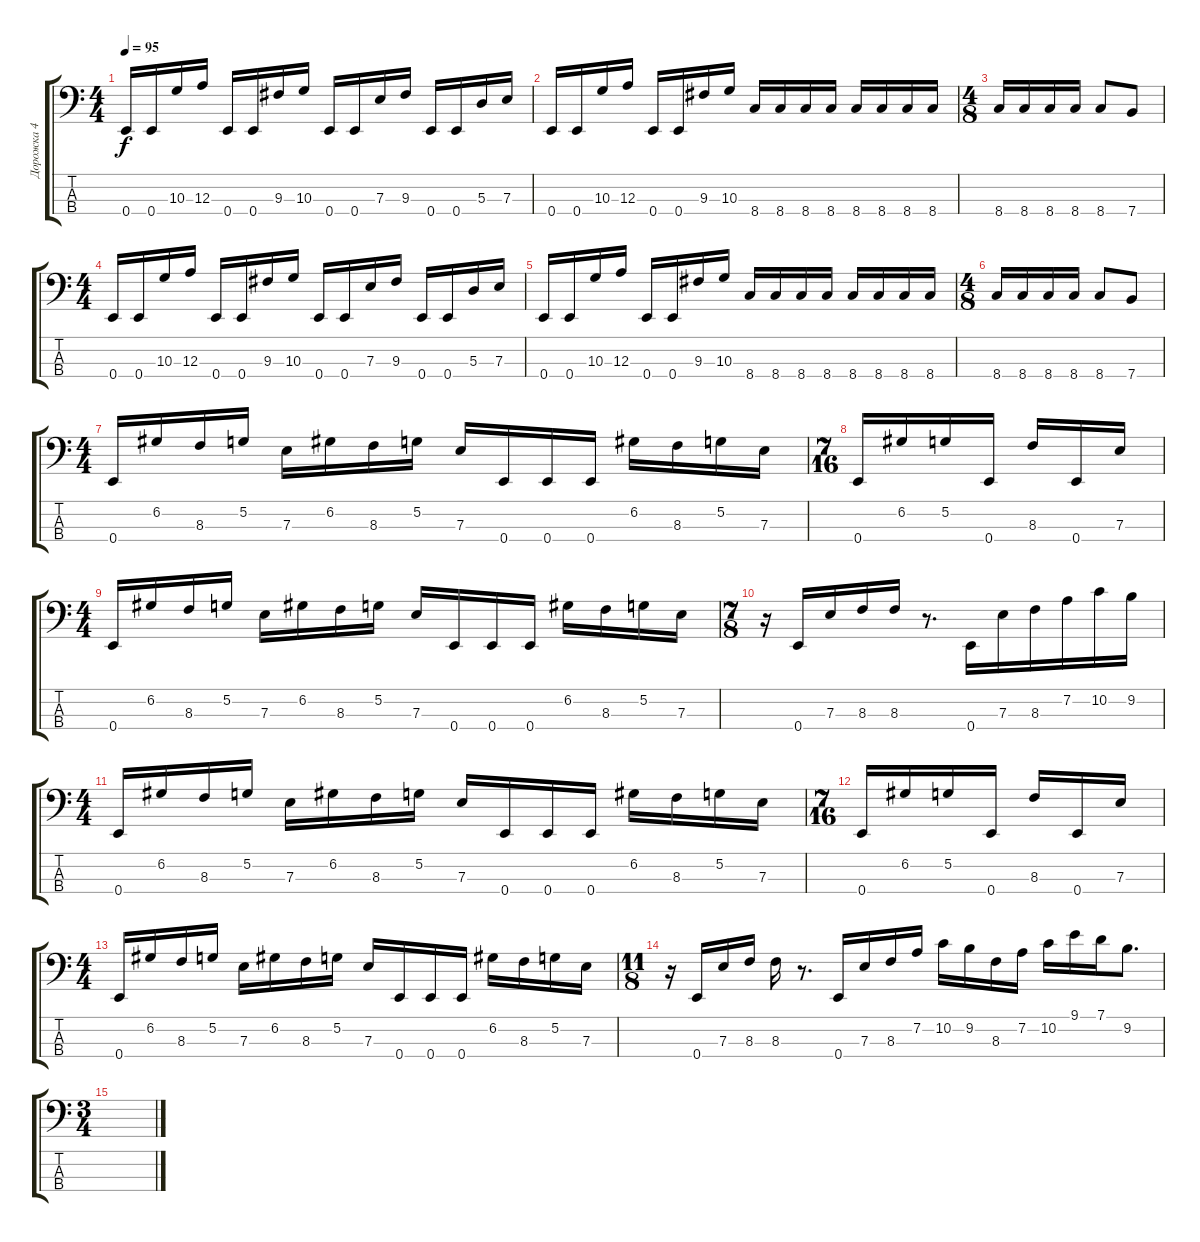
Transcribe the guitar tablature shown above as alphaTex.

\track ("Дорожка 4" "Дорожка 4") {instrument electricbassfinger}
\staff {score tabs}
\tuning (G2 D2 A1 E1) {hide}
\ts (4 4)
\tempo 95
\clef f4
\ks c
0.4.16{dy f} 0.4.16 10.3.16 12.3.16 0.4.16 0.4.16 9.3.16 10.3.16 0.4.16 0.4.16 7.3.16 9.3.16 0.4.16 0.4.16 5.3.16 7.3.16 |
0.4.16 0.4.16 10.3.16 12.3.16 0.4.16 0.4.16 9.3.16 10.3.16 8.4.16 8.4.16 8.4.16 8.4.16 8.4.16 8.4.16 8.4.16 8.4.16 |
\ts (4 8)
8.4.16 8.4.16 8.4.16 8.4.16 8.4.8 7.4.8 |
\ts (4 4)
0.4.16 0.4.16 10.3.16 12.3.16 0.4.16 0.4.16 9.3.16 10.3.16 0.4.16 0.4.16 7.3.16 9.3.16 0.4.16 0.4.16 5.3.16 7.3.16 |
0.4.16 0.4.16 10.3.16 12.3.16 0.4.16 0.4.16 9.3.16 10.3.16 8.4.16 8.4.16 8.4.16 8.4.16 8.4.16 8.4.16 8.4.16 8.4.16 |
\ts (4 8)
8.4.16 8.4.16 8.4.16 8.4.16 8.4.8 7.4.8 |
\ts (4 4)
0.4.16 6.2.16 8.3.16 5.2.16 7.3.16 6.2.16 8.3.16 5.2.16 7.3.16 0.4.16 0.4.16 0.4.16 6.2.16 8.3.16 5.2.16 7.3.16 |
\ts (7 16)
0.4.16 6.2.16 5.2.16 0.4.16 8.3.16 0.4.16 7.3.16 |
\ts (4 4)
0.4.16 6.2.16 8.3.16 5.2.16 7.3.16 6.2.16 8.3.16 5.2.16 7.3.16 0.4.16 0.4.16 0.4.16 6.2.16 8.3.16 5.2.16 7.3.16 |
\ts (7 8)
r.16 0.4.16 7.3.16 8.3.16 8.3.16 r.8{d} 0.4.16 7.3.16 8.3.16 7.2.16 10.2.16 9.2.16 |
\ts (4 4)
0.4.16 6.2.16 8.3.16 5.2.16 7.3.16 6.2.16 8.3.16 5.2.16 7.3.16 0.4.16 0.4.16 0.4.16 6.2.16 8.3.16 5.2.16 7.3.16 |
\ts (7 16)
0.4.16 6.2.16 5.2.16 0.4.16 8.3.16 0.4.16 7.3.16 |
\ts (4 4)
0.4.16 6.2.16 8.3.16 5.2.16 7.3.16 6.2.16 8.3.16 5.2.16 7.3.16 0.4.16 0.4.16 0.4.16 6.2.16 8.3.16 5.2.16 7.3.16 |
\ts (11 8)
r.16 0.4.16 7.3.16 8.3.16 8.3.16 r.8{d} 0.4.16 7.3.16 8.3.16 7.2.16 10.2.16 9.2.16 8.3.16 7.2.16 10.2.16 9.1.16 7.1.16 9.2.8{d} |
\ts (3 4)
